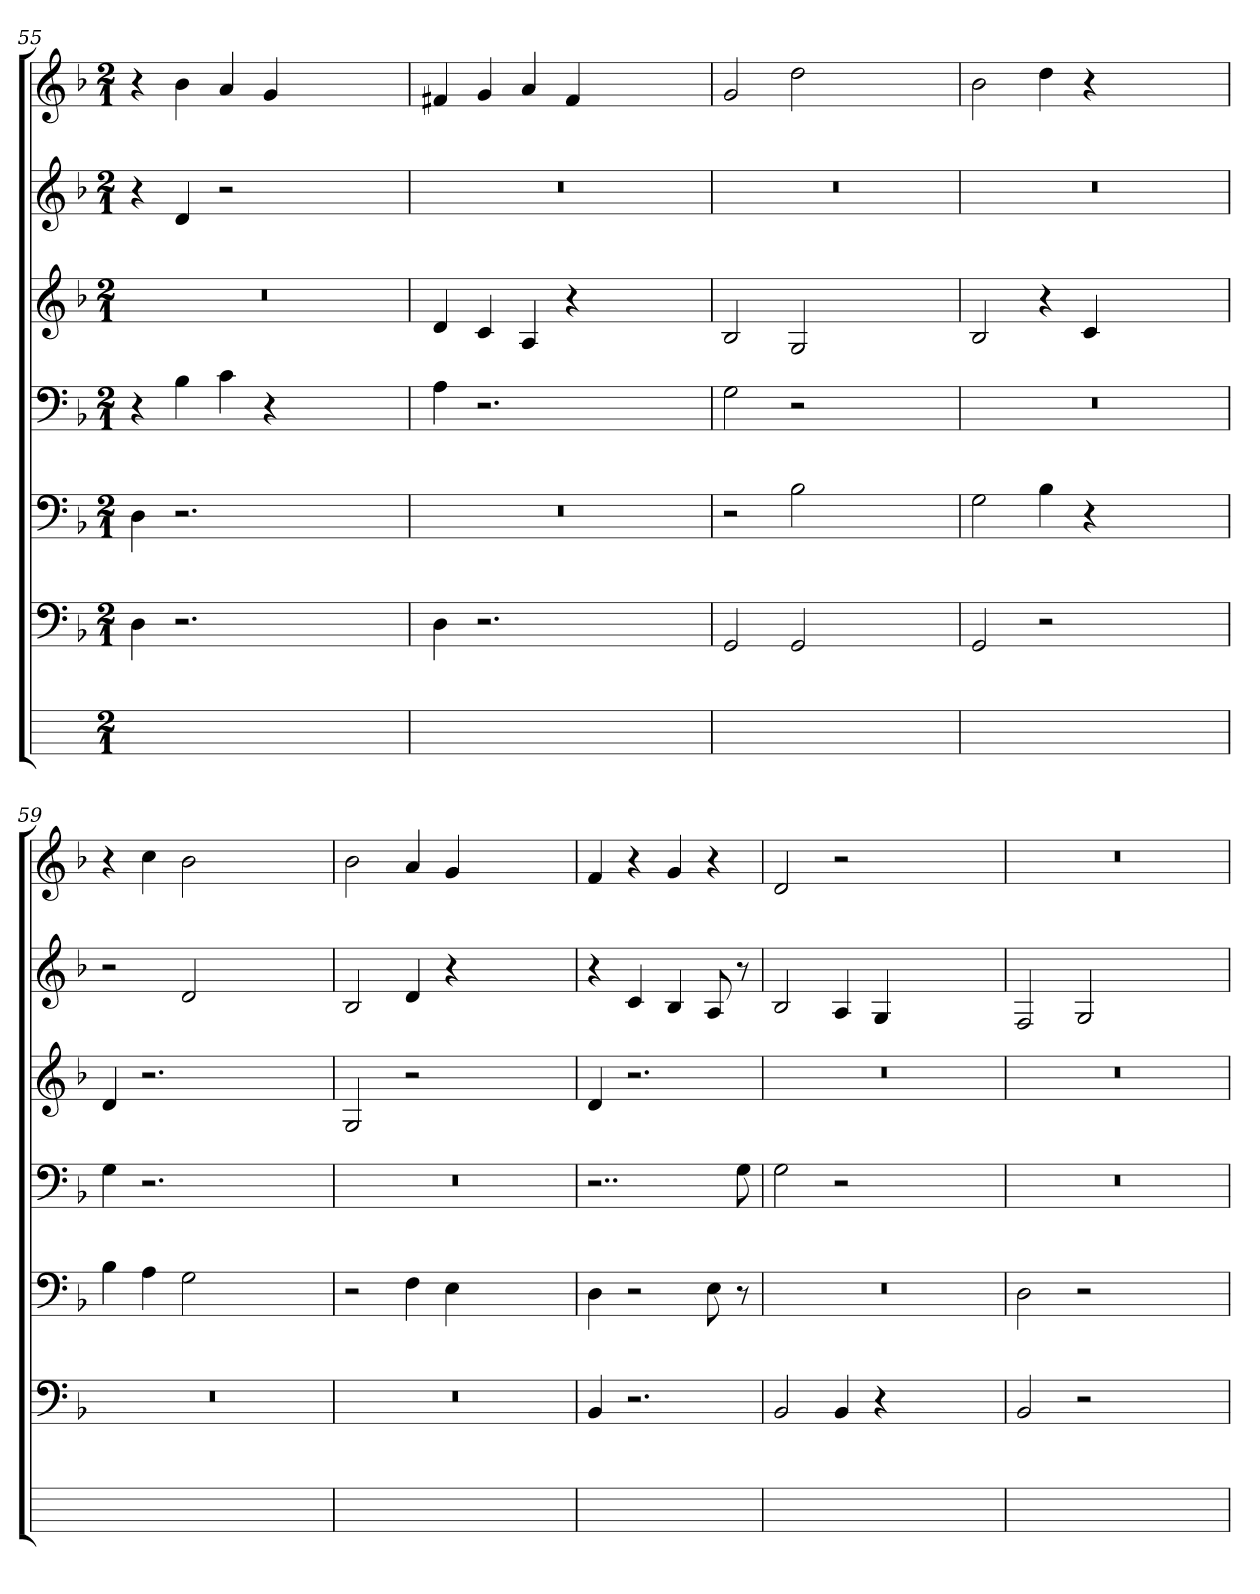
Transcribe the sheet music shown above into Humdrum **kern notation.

**kern	**kern	**kern	**kern	**kern	**kern	**kern
*part7	*part6	*part5	*part4	*part3	*part2	*part1
*staff7	*staff6	*staff5	*staff4	*staff3	*staff2	*staff1
*	*clefF4	*clefF4	*clefF4	*clefG2	*clefG2	*clefG2
*	*k[b-]	*k[b-]	*k[b-]	*k[b-]	*k[b-]	*k[b-]
*	*F:	*F:	*F:	*F:	*F:	*F:
*M2/1	*M2/1	*M2/1	*M2/1	*M2/1	*M2/1	*M2/1
=55	=55	=55	=55	=55	=55	=55
0ryy	4D	4D	4r	0r	4r	4r
.	2.r	2.r	4B-i	.	4di	4b-i
.	.	.	4cj	.	2r	4a
.	.	.	4r	.	.	4g
.	1ryy	1ryy	1ryy	.	1ryy	1ryy
=56	=56	=56	=56	=56	=56	=56
0ryy	4Di	0r	4A	4di	0r	4f#X
.	2.r	.	2.r	4c	.	4g
.	.	.	.	4A	.	4a
.	.	.	.	4r	.	4f#
.	1ryy	.	1ryy	1ryy	.	1ryy
=57	=57	=57	=57	=57	=57	=57
0ryy	2GG	2r	2G	2B-	0r	2g
.	2GGi	2B-	2r	2G	.	2dd
.	1ryy	1ryy	1ryy	1ryy	.	1ryy
=58	=58	=58	=58	=58	=58	=58
0ryy	2GGi	2G	0r	2B-	0r	2b-
.	2r	4B-	.	4r	.	4dd
.	.	4r	.	4c	.	4r
.	1ryy	1ryy	.	1ryy	.	1ryy
=59	=59	=59	=59	=59	=59	=59
0ryy	0r	4B-i	4Gi	4d	2r	4r
.	.	4A	2.r	2.r	.	4cc
.	.	2G	.	.	2d	2b-
.	.	1ryy	1ryy	1ryy	1ryy	1ryy
=60	=60	=60	=60	=60	=60	=60
0ryy	0r	2r	0r	2G	2B-	2b-i
.	.	4F	.	2r	4d	4a
.	.	4E	.	.	4r	4g
.	.	1ryy	.	1ryy	1ryy	1ryy
=61	=61	=61	=61	=61	=61	=61
1ryy	4BB-	4D	2..r	4d	4r	4f
.	2.r	2r	.	2.r	4c	4r
.	.	.	.	.	4B-	4g
.	.	8E	.	.	8Aj	4r
.	.	8r	8GZ	.	8r	.
=62	=62	=62	=62	=62	=62	=62
0ryy	2BB-i	0r	2Gi	0r	2B-i	2d
.	4BB-	.	2r	.	4A	2r
.	4r	.	.	.	4G	.
.	1ryy	.	1ryy	.	1ryy	1ryy
=63	=63	=63	=63	=63	=63	=63
0ryy	2BB-	2D	0r	0r	2F	0r
.	2r	2r	.	.	2G	.
.	1ryy	1ryy	.	.	1ryy	.
=	=	=	=	=	=	=
*-	*-	*-	*-	*-	*-	*-
